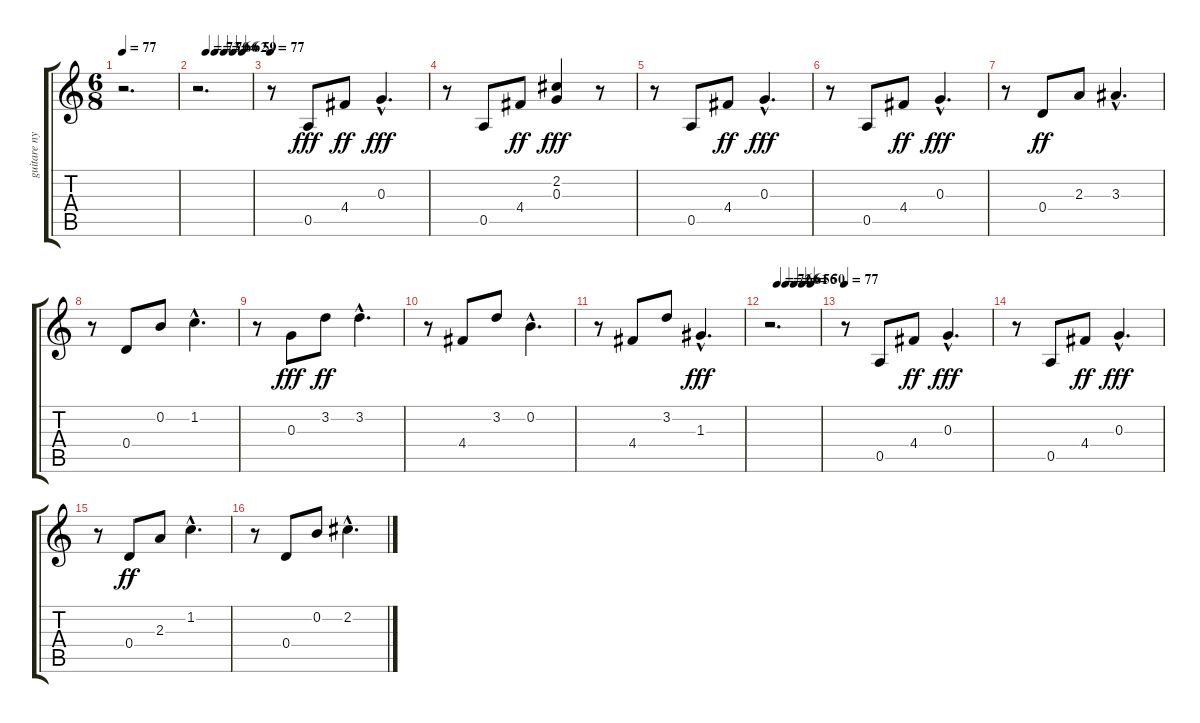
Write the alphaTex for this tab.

\track ("guitare nylon" "guitare ny") {instrument acousticguitarnylon}
\staff {score tabs}
\tuning (E4 B3 G3 D3 A2 E2) {hide}
\ts (6 8)
\tempo 77
\clef g2
\ks c
r.2{d dy ff} |
\tempo (73 0.16666666666666666)
\tempo (70 0.3333333333333333)
\tempo (66 0.5)
\tempo (62 0.6666666666666666)
\tempo (59 0.8333333333333334)
r.2{d} |
\tempo 77
r.8 0.5.8{dy fff} 4.4.8{dy ff} 0.3{hac}.4{d dy fff} |
r.8 0.5.8 4.4.8{dy ff} (2.2 0.3).4{dy fff} r.8 |
r.8 0.5.8 4.4.8{dy ff} 0.3{hac}.4{d dy fff} |
r.8 0.5.8 4.4.8{dy ff} 0.3{hac}.4{d dy fff} |
r.8 0.4.8{dy ff} 2.3.8 3.3{hac}.4{d} |
r.8 0.4.8 0.2.8 1.2{hac}.4{d} |
r.8 0.3.8{dy fff} 3.2.8{dy ff} 3.2{hac}.4{d} |
r.8 4.4.8 3.2.8 0.2{hac}.4{d} |
r.8 4.4.8 3.2.8 1.3{hac}.4{d dy fff} |
\tempo (72 0.16666666666666666)
\tempo (66 0.3333333333333333)
\tempo (61 0.5)
\tempo (56 0.6666666666666666)
\tempo (50 0.8333333333333334)
r.2{d} |
\tempo 77
r.8 0.5.8 4.4.8{dy ff} 0.3{hac}.4{d dy fff} |
r.8 0.5.8 4.4.8{dy ff} 0.3{hac}.4{d dy fff} |
r.8 0.4.8{dy ff} 2.3.8 1.2{hac}.4{d} |
r.8 0.4.8 0.2.8 2.2{hac}.4{d}
